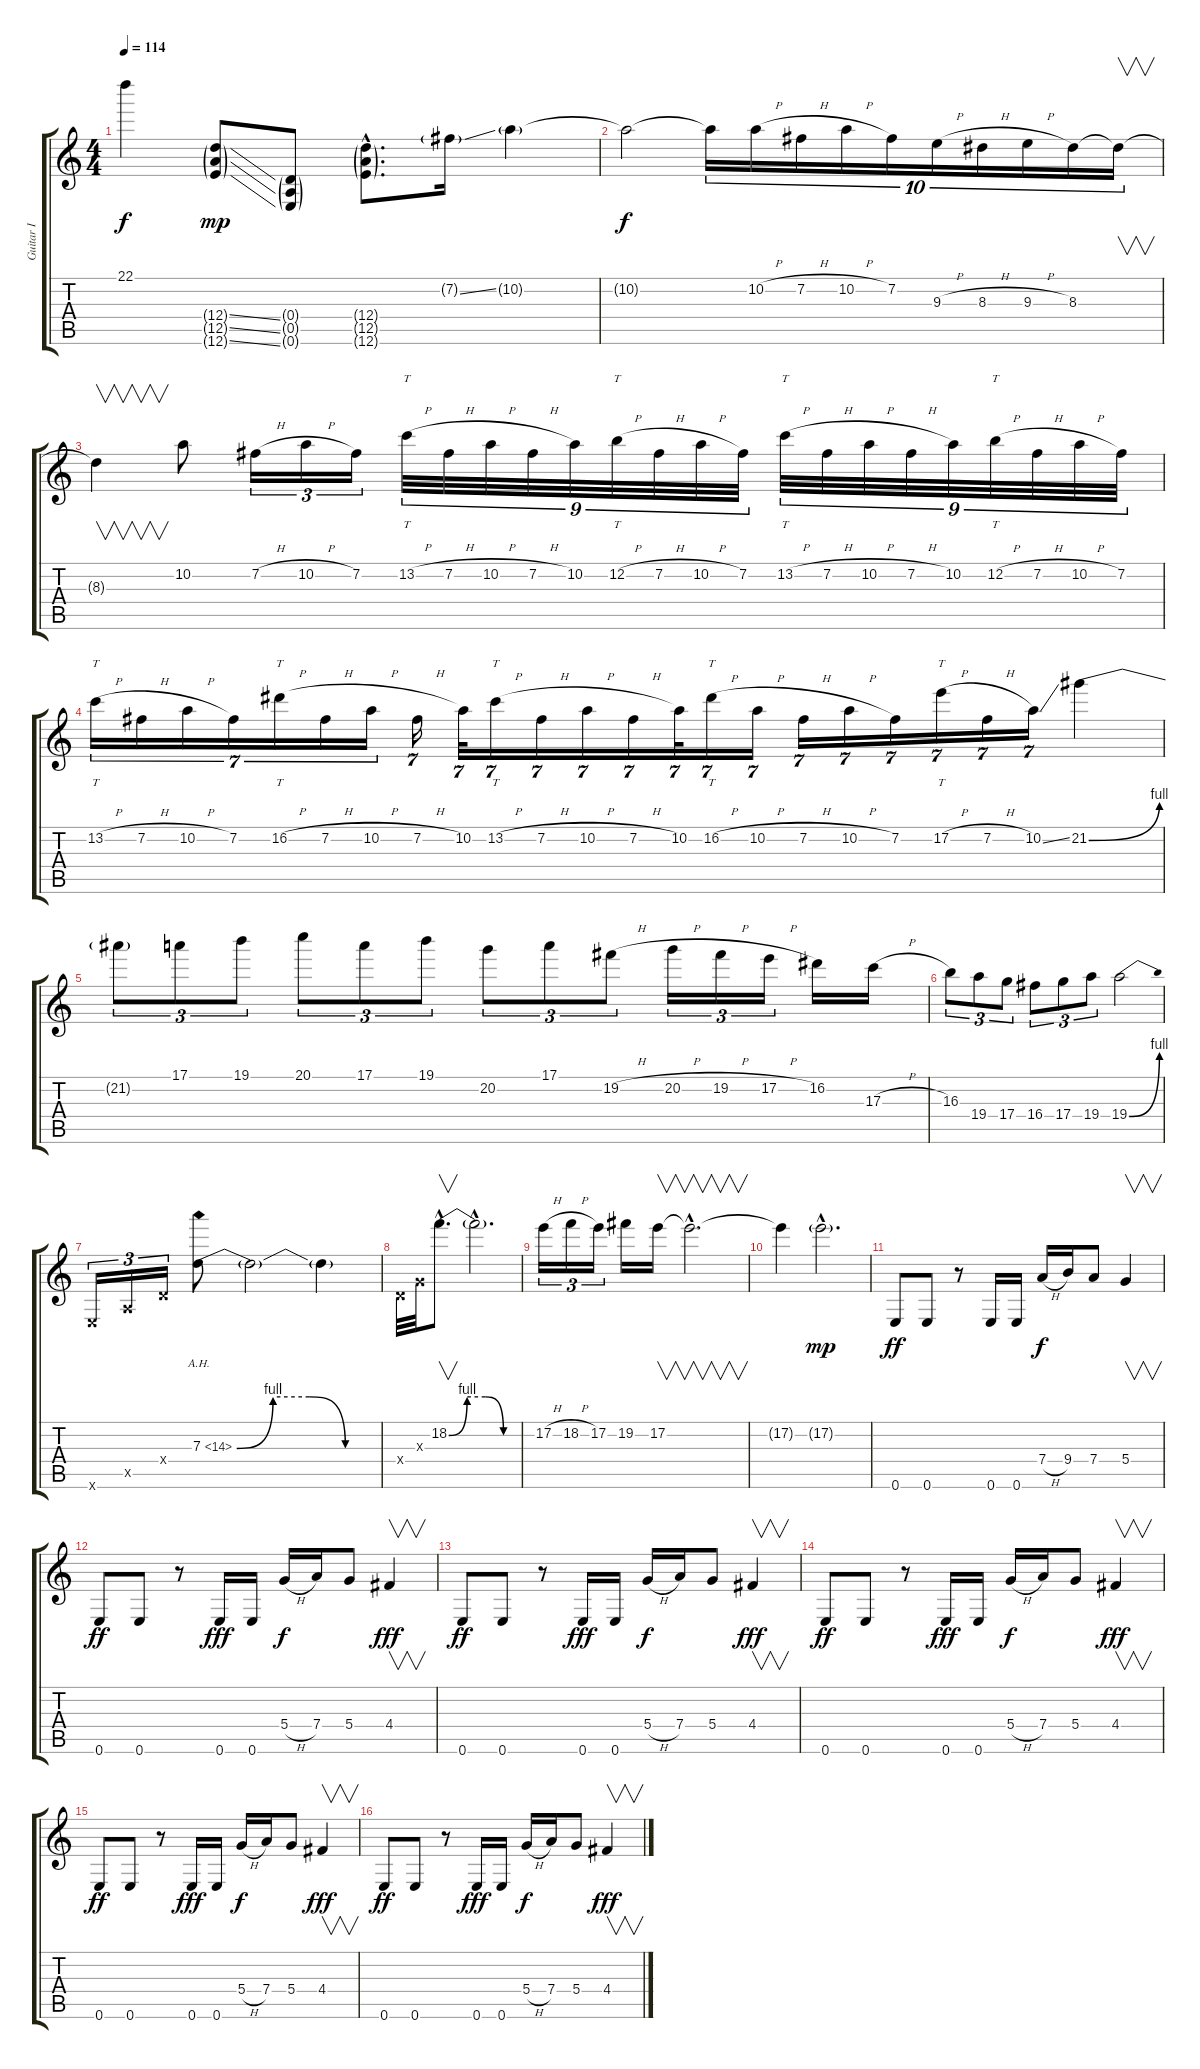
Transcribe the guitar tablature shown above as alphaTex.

\track ("Guitar I" "Guitar I") {instrument overdrivenguitar}
\staff {score tabs}
\tuning (E4 B3 G3 D3 A2 E2) {hide}
\ts (4 4)
\tempo 114
\clef g2
\ks c
22.1{t}.4{dy f} (12.4{ss g} 12.5{ss g} 12.6{ss g}).8{dy mp} (0.4{g} 0.5{g} 0.6{g}).8 (12.4{g hac} 12.5{g hac} 12.6{g hac}).8{d} 7.2{ss g}.16 10.2{g}.4 |
10.2{t}.2{dy f} 10.2{t}.16{tu (10 8)} 10.2{h}.16{tu (10 8)} 7.2{h}.16{tu (10 8)} 10.2{h}.16{tu (10 8)} 7.2.16{tu (10 8)} 9.3{h}.16{tu (10 8)} 8.3{h}.16{tu (10 8)} 9.3{h}.16{tu (10 8)} 8.3.16{tu (10 8)} 8.3{t}.16{v tu (10 8)} |
8.3{t}.4{v} 10.2.8 7.2{h}.16{tu (3 2)} 10.2{h}.16{tu (3 2)} 7.2.16{tu (3 2)} 13.2{h}.32{tt tu (9 8)} 7.2{h}.32{tu (9 8)} 10.2{h}.32{tu (9 8)} 7.2{h}.32{tu (9 8)} 10.2.32{tu (9 8)} 12.2{h}.32{tt tu (9 8)} 7.2{h}.32{tu (9 8)} 10.2{h}.32{tu (9 8)} 7.2.32{tu (9 8)} 13.2{h}.32{tt tu (9 8)} 7.2{h}.32{tu (9 8)} 10.2{h}.32{tu (9 8)} 7.2{h}.32{tu (9 8)} 10.2.32{tu (9 8)} 12.2{h}.32{tt tu (9 8)} 7.2{h}.32{tu (9 8)} 10.2{h}.32{tu (9 8)} 7.2.32{tu (9 8)} |
13.2{h}.16{tt tu (7 4)} 7.2{h}.16{tu (7 4)} 10.2{h}.16{tu (7 4)} 7.2.16{tu (7 4)} 16.2{h}.16{tt tu (7 4)} 7.2{h}.16{tu (7 4)} 10.2{h}.16{tu (7 4)} 7.2{h}.16{tu (7 4)} 10.2.32{tu (7 4)} 13.2{h}.16{tt tu (7 4)} 7.2{h}.16{tu (7 4)} 10.2{h}.16{tu (7 4)} 7.2{h}.16{tu (7 4)} 10.2.32{tu (7 4)} 16.2{h}.16{tt tu (7 4)} 10.2{h}.16{tu (7 4)} 7.2{h}.16{tu (7 4)} 10.2{h}.16{tu (7 4)} 7.2.16{tu (7 4)} 17.2{h}.16{tt tu (7 4)} 7.2{h}.16{tu (7 4)} 10.2{ss}.16{tu (7 4)} 21.2{be (bend 0 0 60 4)}.4 |
21.2{t}.8{tu (3 2)} 17.1.8{tu (3 2)} 19.1.8{tu (3 2)} 20.1.8{tu (3 2)} 17.1.8{tu (3 2)} 19.1.8{tu (3 2)} 20.2.8{tu (3 2)} 17.1.8{tu (3 2)} 19.2{h}.8{tu (3 2)} 20.2{h}.16{tu (3 2)} 19.2{h}.16{tu (3 2)} 17.2{h}.16{tu (3 2)} 16.2.16 17.3{h}.16 |
16.3.8{tu (3 2)} 19.4.8{tu (3 2)} 17.4.8{tu (3 2)} 16.4.8{tu (3 2)} 17.4.8{tu (3 2)} 19.4.8{tu (3 2)} 19.4{be (bend 0 0 60 4)}.2 |
0.6{x}.16{tu (3 2)} 0.5{x}.16{tu (3 2)} 0.4{x}.16{tu (3 2)} 7.3{be (custom 0 0 15 4 30 4 45 0 60 0) ah 7}.8 7.3{t}.2 7.3{t}.4 |
0.4{x}.32 0.3{x}.32 18.2{be (custom 0 0 15 4 30 4 45 0 60 0) hac}.8{v d} 18.2{hac t}.2{d} |
17.2{h}.16{tu (3 2)} 18.2{h}.16{tu (3 2)} 17.2.16{tu (3 2)} 19.2.16 17.2.16{v} 17.2{hac t}.2{v d} |
17.2{t}.4 17.2{g hac}.2{d dy mp} |
0.6.8{dy ff} 0.6.8 r.8 0.6.16 0.6.16 7.4{h}.16{dy f} 9.4.16 7.4.8 5.4.4{v} |
0.6.8{dy ff} 0.6.8 r.8 0.6.16{dy fff} 0.6.16 5.4{h}.16{dy f} 7.4.16 5.4.8 4.4.4{v dy fff} |
0.6.8{dy ff} 0.6.8 r.8 0.6.16{dy fff} 0.6.16 5.4{h}.16{dy f} 7.4.16 5.4.8 4.4.4{v dy fff} |
0.6.8{dy ff} 0.6.8 r.8 0.6.16{dy fff} 0.6.16 5.4{h}.16{dy f} 7.4.16 5.4.8 4.4.4{v dy fff} |
0.6.8{dy ff} 0.6.8 r.8 0.6.16{dy fff} 0.6.16 5.4{h}.16{dy f} 7.4.16 5.4.8 4.4.4{v dy fff} |
0.6.8{dy ff} 0.6.8 r.8 0.6.16{dy fff} 0.6.16 5.4{h}.16{dy f} 7.4.16 5.4.8 4.4.4{v dy fff}
